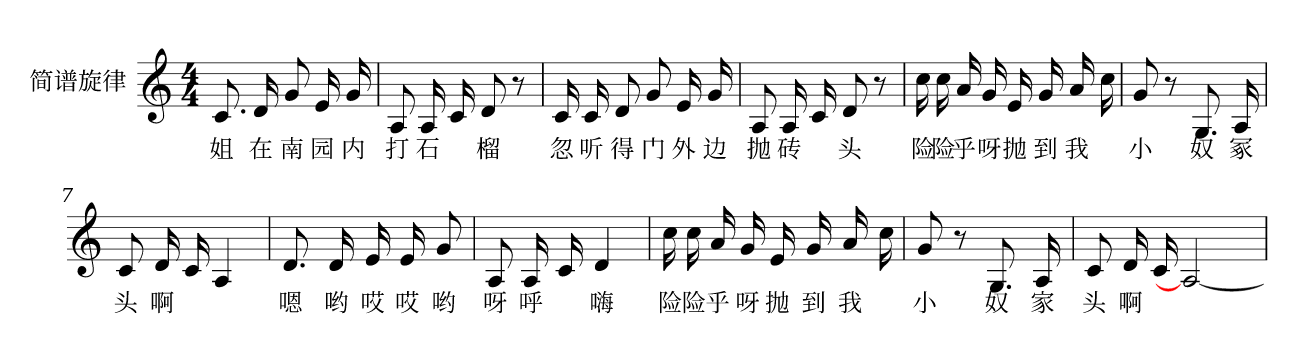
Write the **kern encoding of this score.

**kern	**text
*part1	*part1
*staff1	*staff1
*I"简谱旋律	*
*k[]	*
*M4/4	*
=1	=1
8.c	姐
16d	在
8g	南
16e	园
16g	内
=2	=2
8A	打
16A	石
16c	.
8d	榴
8r	.
=3	=3
16c	忽
16c	听
8d	得
8g	门
16e	外
16g	边
=4	=4
8A	抛
16A	砖
16c	.
8d	头
8r	.
=5	=5
16cc	险
16cc	险
16a	乎
16g	呀
16e	抛
16g	到
16a	我
16cc	.
=6	=6
8g	小
8r	.
8.G	奴
16A	冢
=7	=7
8c	头
16d	啊
16c	.
4A	.
=8	=8
8.d	嗯
16d	哟
16e	哎
16e	哎
8g	哟
=9	=9
8A	呀
16A	呼
16c	.
4d	嗨
=10	=10
16cc	险
16cc	险
16a	乎
16g	呀
16e	抛
16g	到
16a	我
16cc	.
=11	=11
8g	小
8r	.
8.G	奴
16A	家
=12	=12
8c	头
16d	啊
16c	.
2A_	.
=	=
*-	*-
